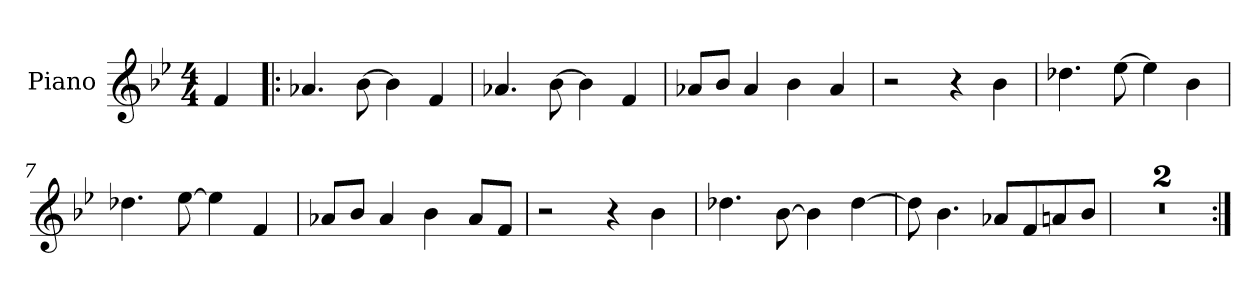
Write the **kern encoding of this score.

**kern
*part1
*staff1
*I"Piano
*I'Pno
*clefG2
*k[b-e-]
*B-:
*M4/4
=1
4f/
=2!|:
4.a-X/
[8b-\
4b-\]
4f/
=3
4.a-X/
[8b-\
4b-\]
4f/
=4
8a-X/L
8b-\J
4a-/
4b-\
4a-/
=5
2r
4r
4b-\
!!LO:LB:g=z
=6
4.dd-X\
[8ee-\
4ee-\]
4b-\
=7
4.dd-X\
[8ee-\
4ee-\]
4f/
=8
8a-X/L
8b-\J
4a-/
4b-\
8a-/L
8f/J
=9
2r
4r
4b-\
!!LO:LB:g=z
=10
4.dd-X\
[8b-\
4b-\]
[4dd-\
=11
8dd-\]
4.b-\
8a-X/L
8f/
8an/
8b-\J
=12
1r
=13
1r
=:|!
*-
